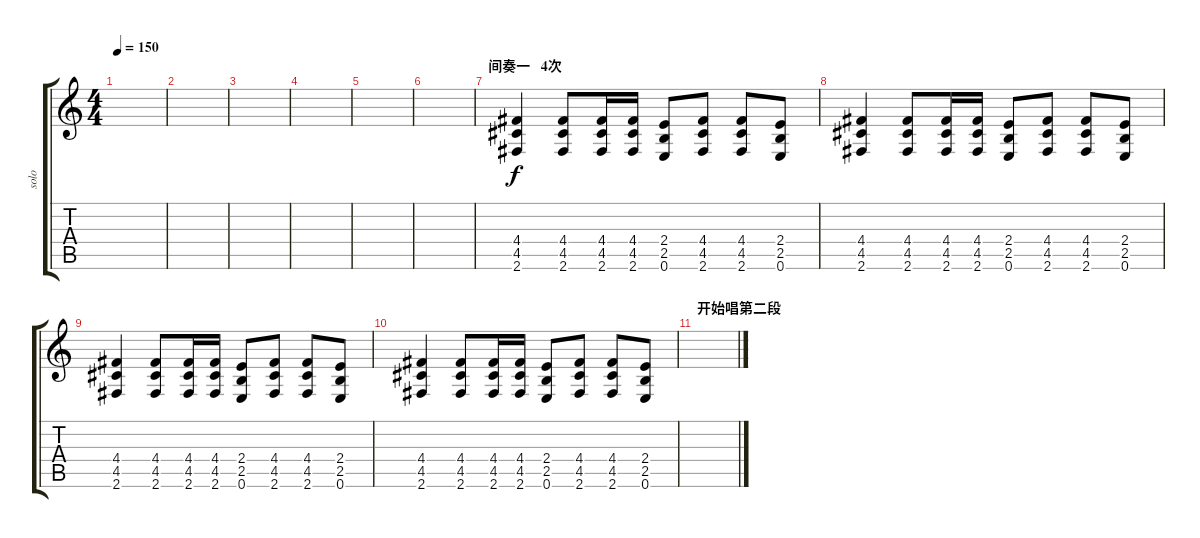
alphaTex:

\track ("solo" "solo") {instrument distortionguitar}
\staff {score tabs}
\tuning (E4 B3 G3 D3 A2 E2) {hide}
\ts (4 4)
\tempo 150
\clef g2
\ks c
|
|
|
|
|
|
\section ("" "间奏一   4次")
(4.4 4.5 2.6).4 (4.4 4.5 2.6).8 (4.4 4.5 2.6).16 (4.4 4.5 2.6).16 (2.4 2.5 0.6).8 (4.4 4.5 2.6).8 (4.4 4.5 2.6).8 (2.4 2.5 0.6).8 |
(4.4 4.5 2.6).4 (4.4 4.5 2.6).8 (4.4 4.5 2.6).16 (4.4 4.5 2.6).16 (2.4 2.5 0.6).8 (4.4 4.5 2.6).8 (4.4 4.5 2.6).8 (2.4 2.5 0.6).8 |
(4.4 4.5 2.6).4 (4.4 4.5 2.6).8 (4.4 4.5 2.6).16 (4.4 4.5 2.6).16 (2.4 2.5 0.6).8 (4.4 4.5 2.6).8 (4.4 4.5 2.6).8 (2.4 2.5 0.6).8 |
(4.4 4.5 2.6).4 (4.4 4.5 2.6).8 (4.4 4.5 2.6).16 (4.4 4.5 2.6).16 (2.4 2.5 0.6).8 (4.4 4.5 2.6).8 (4.4 4.5 2.6).8 (2.4 2.5 0.6).8 |
\section ("" "开始唱第二段")
